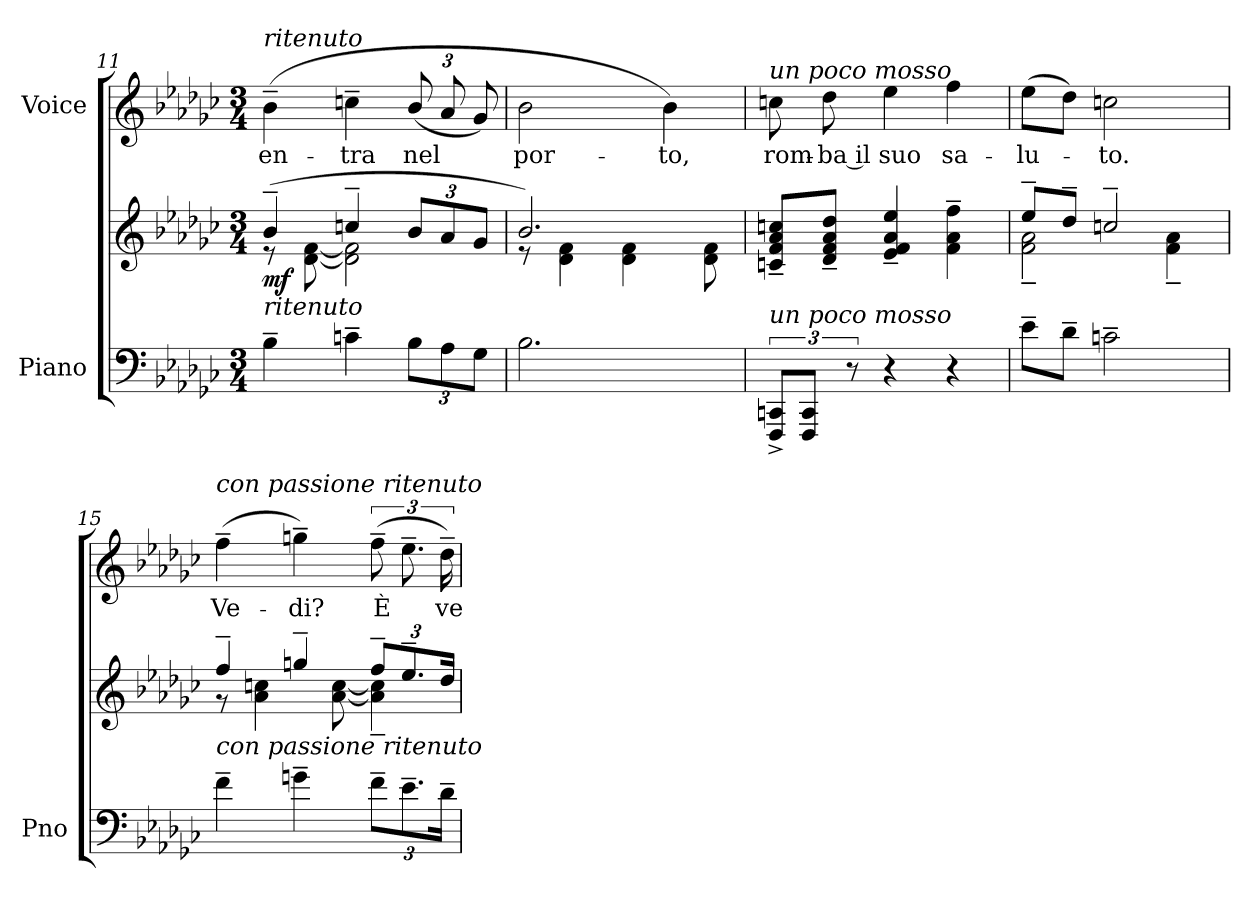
**kern	**kern	**dynam	**kern	**text
*part2	*part2	*part2	*part1	*part1
*staff3	*staff2	*staff2/3	*staff1	*staff1
*I"Piano	*	*	*I"Voice	*
*I'Pno	*	*	*	*
!!LO:LB:g=z
*clefF4	*clefG2	*	*clefG2	*
*k[b-e-a-d-g-c-]	*k[b-e-a-d-g-c-]	*	*k[b-e-a-d-g-c-]	*
*M3/4	*M3/4	*	*M3/4	*
=11	=11	=11	=11	=11
*	*^	*	*	*
!	!	!	!	!LO:TX:a:i:t=ritenuto	!
!LO:TX:a:i:t=ritenuto	!	!	!	!	!
!	!	!	!LO:DY:b	!	!LO:LY:b
4B-~\	(>4b-~/	8r	mf	(>4b-~\	en-
.	.	[8d-\ [8f\	.	.	.
!	!	!	!	!	!LO:LY:b
4cn~\	4ccn~/	2d-\] 2f\]	.	4ccn~\	tra
*Xbrackettup	*Xbrackettup	*	*	*Xbrackettup	*
!	!	!	!	!	!LO:LY:b
12B-\L	12b-/L	.	.	(<12b-/	nel
12A-\	12a-/	.	.	12a-/	.
12G-\J	12g-/J	.	.	12g-/)	.
=12	=12	=12	=12	=12	=12
!	!	!	!	!	!LO:LY:b
2.B-\	2.b-/)	8r	.	2b-\	por-
.	.	4d-\ 4f\	.	.	.
.	.	4d-\ 4f\	.	.	.
!	!	!	!	!	!LO:LY:b
.	.	.	.	4b-\)	to,
.	.	8d-\ 8f\	.	.	.
*	*v	*v	*	*	*
=13	=13	=13	=13	=13
*brackettup	*	*	*	*
*	*^	*	*	*
!	!	!	!	!LO:TX:a:i:t=un poco mosso	!
!LO:TX:a:i:t=un poco mosso	!	!	!	!	!
!	!	!	!	!	!LO:LY:b
*	*v	*v	*	*	*
12FFF/^ 12CCn/^L	8cn/~ 8f/~ 8a-/~ 8ccn/~L	.	8ccn\	rom-
12FFF/ 12CC/J	.	.	.	.
!	!	!	!	!LO:LY:b
.	8d-/~ 8f/~ 8a-/~ 8dd-/~J	.	8dd-\	ba il
12r	.	.	.	.
!	!	!	!	!LO:LY:b
4r	4e-/~ 4f/~ 4a-/~ 4ee-/~	.	4ee-\	suo
!	!	!	!	!LO:LY:b
4r	4f\~ 4a-\~ 4ff\~	.	4ff\	sa-
=14	=14	=14	=14	=14
*	*^	*	*	*
!	!	!	!	!	!LO:LY:b
8e-~\L	8ee-~/L	2f\~ 2a-\~	.	(>8ee-\L	lu-
8d-~\J	8dd-~/J	.	.	8dd-\J)	.
!	!	!	!	!	!LO:LY:b
2cn~\	2ccn~/	.	.	2ccn\	-to.
.	.	4f\~ 4a-\~	.	.	.
=15	=15	=15	=15	=15	=15
!	!	!	!	!LO:TX:a:i:t=con passione ritenuto	!
!LO:TX:a:i:t=con passione ritenuto	!	!	!	!	!
!	!	!	!	!	!LO:LY:b
4f~\	4ff~/	8r	.	(>4ff~\	Ve-
.	.	4a-\ 4ccn\	.	.	.
!	!	!	!	!	!LO:LY:b
4gn~\	4ggn~/	.	.	4ggn~\)	di?
.	.	[8a-\ [8cc\	.	.	.
*Xbrackettup	*	*	*	*brackettup	*
!	!	!	!	!	!LO:LY:b
12f~\L	12ff~/L	4a-\]~ 4cc\]~	.	(>12ff~\	È
12.e-~\	12.ee-~/	.	.	12.ee-~\	.
!	!	!	!	!	!LO:LY:b
24d-~\Jk	24dd-/Jk	.	.	24dd-~\)	ve-
*	*v	*v	*	*	*
=	=	=	=	=
*-	*-	*-	*-	*-
